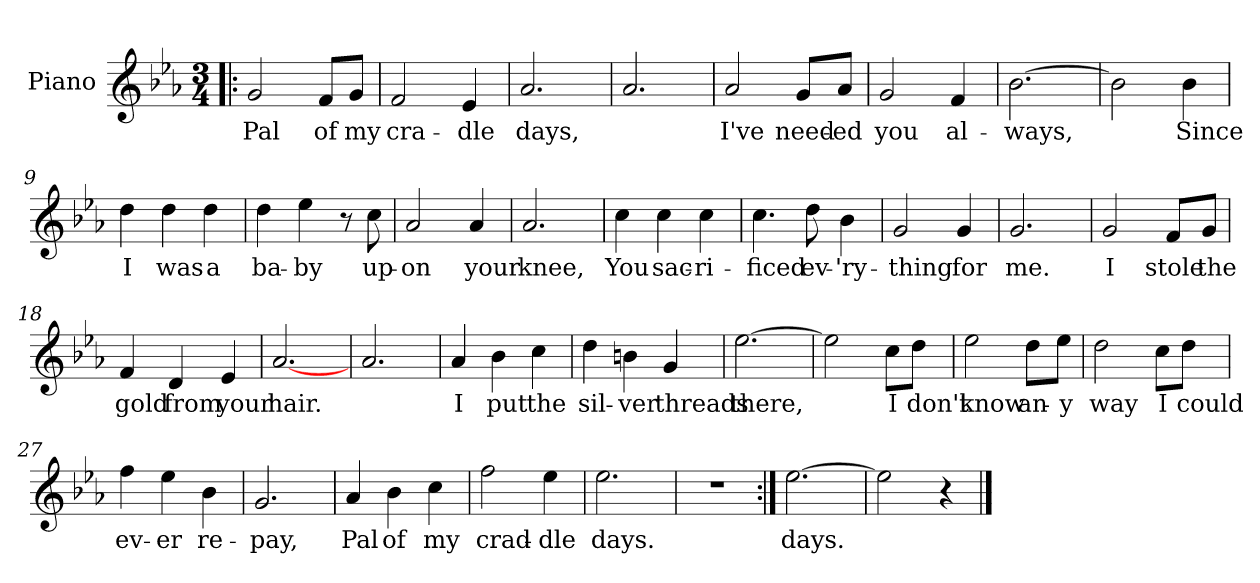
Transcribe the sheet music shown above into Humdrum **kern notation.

**kern	**text
*part1	*part1
*staff1	*staff1
*I"Piano	*
*I'Pno.	*
*clefG2	*
*k[b-e-a-]	*
*E-:	*
*M3/4	*
=1!|:	=1!|:
2g/	Pal
8f/L	of
8g/J	my
=2	=2
2f/	cra-
4e-/	-dle
=3	=3
2.a-/	days,
=4	=4
2.a-/	.
=5	=5
2a-/	I've
8g/L	need-
8a-/J	-ed
=6	=6
2g/	you
4f/	al-
!!LO:LB:g=z
=7	=7
[2.b-\	-ways,
=8	=8
2b-\]	.
4b-\	Since
=9	=9
4dd\	I
4dd\	was
4dd\	a
=10	=10
4dd\	ba-
4ee-\	-by
8r	.
8cc\	up-
=11	=11
2a-/	-on
4a-/	your
!!LO:LB:g=z
=12	=12
2.a-/	knee,
=13	=13
4cc\	You
4cc\	sac-
4cc\	-ri-
=14	=14
4.cc\	-ficed
8dd\	ev-
4b-\	-'ry-
=15	=15
2g/	-thing
4g/	for
=16	=16
2.g/	me.
=17	=17
2g/	I
8f/L	stole
8g/J	the
!!LO:LB:g=z
=18	=18
4f/	gold
4d/	from
4e-/	your
=19	=19
[2.a-/	hair.
=20	=20
2.a-/	.
=21	=21
4a-/	I
4b-\	put
4cc\	the
=22	=22
4dd\	sil-
4bn\	-ver
4g/	threads
!!LO:LB:g=z
=23	=23
[2.ee-\	there,
=24	=24
2ee-\]	.
8cc\L	I
8dd\J	don't
=25	=25
2ee-\	know
8dd\L	an-
8ee-\J	-y
=26	=26
2dd\	way
8cc\L	I
8dd\J	could
=27	=27
4ff\	ev-
4ee-\	-er
4b-\	re-
=28	=28
2.g/	-pay,
!!LO:LB:g=z
=29	=29
4a-/	Pal
4b-\	of
4cc\	my
=30	=30
2ff\	crad-
4ee-\	-dle
=31	=31
2.ee-\	days.
=32	=32
2.r	.
=33:|!	=33:|!
[2.ee-\	days.
=34	=34
2ee-\]	.
4r	.
==	==
*-	*-
